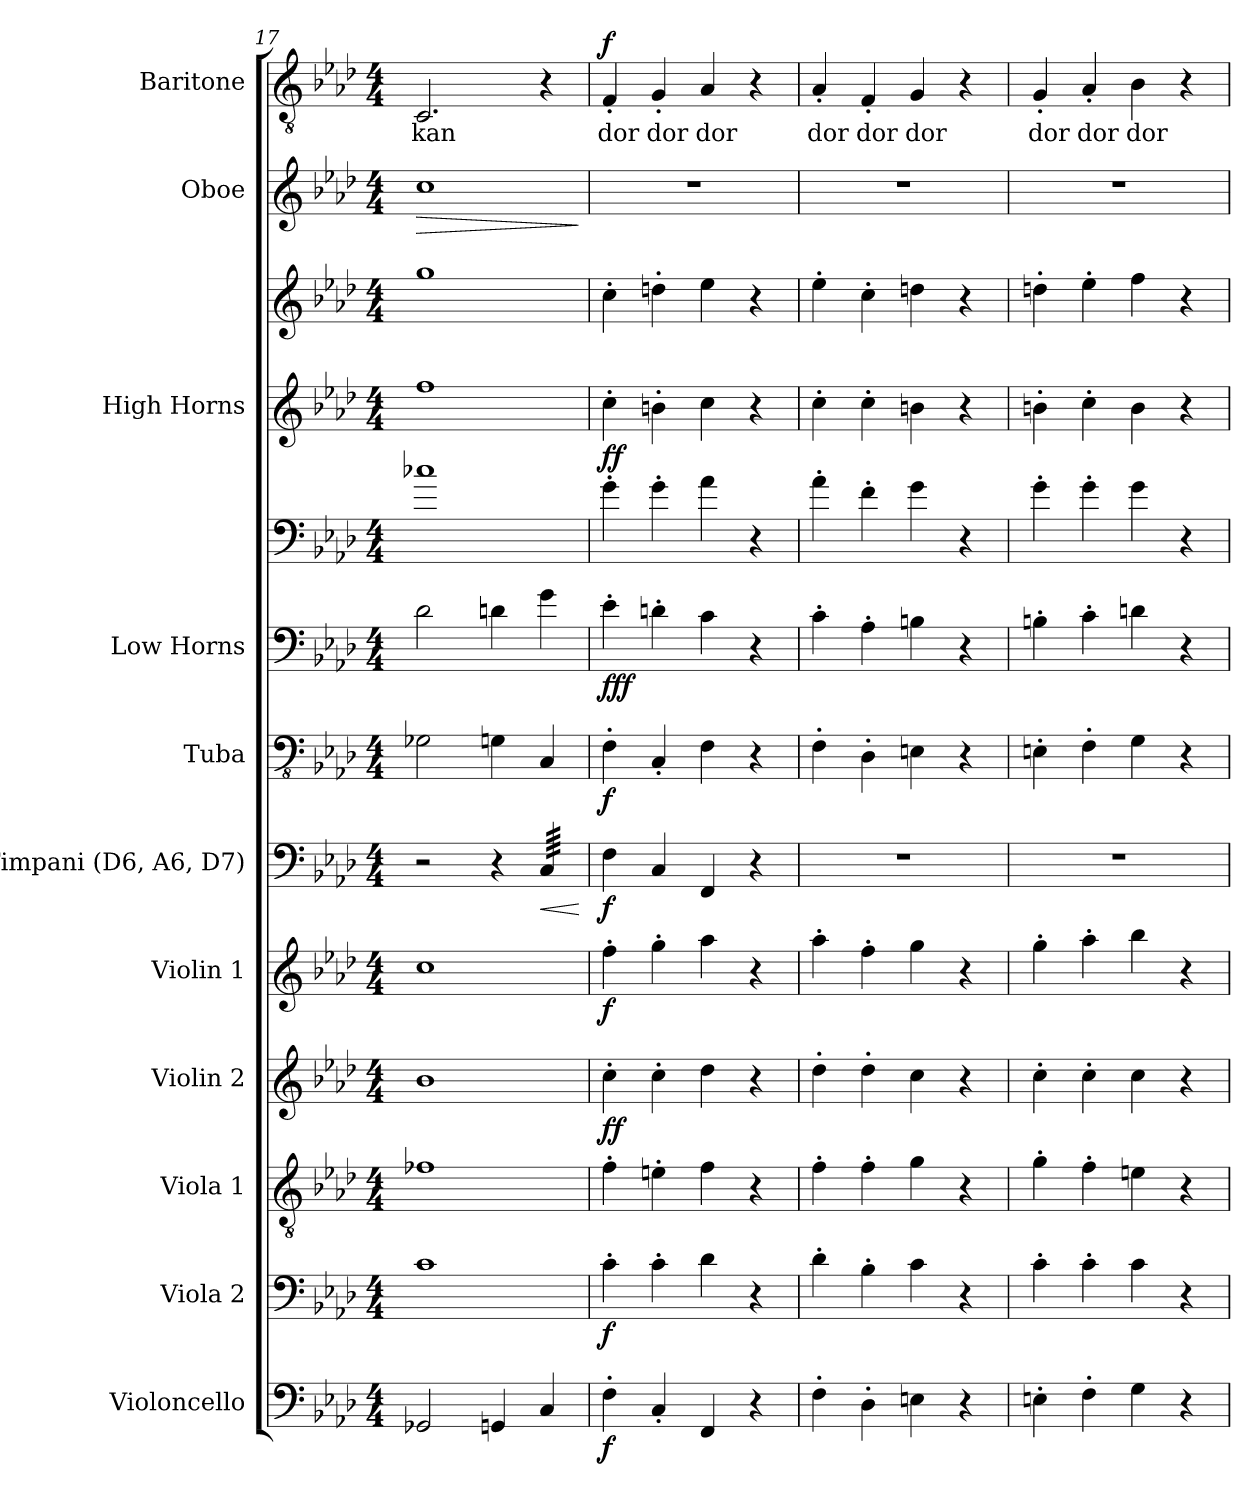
**kern	**dynam	**kern	**dynam	**kern	**kern	**dynam	**kern	**dynam	**kern	**dynam	**kern	**dynam	**kern	**kern	**dynam	**kern	**kern	**dynam	**kern	**dynam	**kern	**text	**dynam
*part11	*part11	*part10	*part10	*part9	*part8	*part8	*part7	*part7	*part6	*part6	*part5	*part5	*part4	*part4	*part4	*part3	*part3	*part3	*part2	*part2	*part1	*part1	*part1
*staff13	*staff13	*staff12	*staff12	*staff11	*staff10	*staff10	*staff9	*staff9	*staff8	*staff8	*staff7	*staff7	*staff6	*staff5	*staff5/6	*staff4	*staff3	*staff3/4	*staff2	*staff2	*staff1	*staff1	*staff1
*I"Violoncello	*	*I"Viola 2	*	*I"Viola 1	*I"Violin 2	*	*I"Violin 1	*	*I"Timpani (D6, A6, D7)	*	*I"Tuba	*	*I"Low Horns	*	*	*I"High Horns	*	*	*I"Oboe	*	*I"Baritone	*	*
*I'Vlc.	*	*I'Vla. 2	*	*I'Vla. 1	*I'Vln. 2	*	*I'Vln. 1	*	*I'Timp.	*	*I'Tu.	*	*	*	*	*	*	*	*I'Ob.	*	*I'Bar.	*	*
!!LO:PB:g=z
*clefF4	*	*clefF4	*	*clefGv2	*clefG2	*	*clefG2	*	*clefF4	*	*clefFv4	*	*clefF4	*clefF4	*	*clefG2	*clefG2	*	*clefG2	*	*clefGv2	*	*
*	*	*	*	*	*	*	*	*	*	*	*	*	*ITrd4c7	*ITrd4c7	*	*ITrd4c7	*ITrd4c7	*	*	*	*	*	*
*k[b-e-a-d-]	*	*k[b-e-a-d-]	*	*k[b-e-a-d-]	*k[b-e-a-d-]	*	*k[b-e-a-d-]	*	*k[b-e-a-d-]	*	*k[b-e-a-d-]	*	*k[b-e-a-d-g-]	*k[b-e-a-d-g-]	*	*k[b-e-a-d-g-]	*k[b-e-a-d-g-]	*	*k[b-e-a-d-]	*	*k[b-e-a-d-]	*	*
*M4/4	*	*M4/4	*	*M4/4	*M4/4	*	*M4/4	*	*M4/4	*	*M4/4	*	*M4/4	*M4/4	*	*M4/4	*M4/4	*	*M4/4	*	*M4/4	*	*
=17	=17	=17	=17	=17	=17	=17	=17	=17	=17	=17	=17	=17	=17	=17	=17	=17	=17	=17	=17	=17	=17	=17	=17
!	!	!	!	!	!	!	!	!	!	!	!	!	!	!	!	!	!	!	!	!LO:HP:b	!	!	!
2GG-X/	.	1c	.	1f-X	1b-	.	1cc	.	2r	.	2GG-X\	.	2G-\	1f-X	.	1b-	1cc	.	1cc	>	2.C/	-kan	.
4GGn/	.	.	.	.	.	.	.	.	4r	.	4GGn\	.	4Gn\	.	.	.	.	.	.	.	.	.	.
!	!	!	!	!	!	!	!	!	!	!LO:HP:b	!	!	!	!	!	!	!	!	!	!	!	!	!
*	*	*	*	*	*	*	*	*	*tremolo	*	*	*	*	*	*	*	*	*	*	*	*	*	*
4C/	.	.	.	.	.	.	.	.	64C/LLLL	<	4CC/	.	4c\	.	.	.	.	.	.	.	4r	.	.
.	.	.	.	.	.	.	.	.	64C/	.	.	.	.	.	.	.	.	.	.	.	.	.	.
.	.	.	.	.	.	.	.	.	64C/	.	.	.	.	.	.	.	.	.	.	.	.	.	.
.	.	.	.	.	.	.	.	.	64C/	.	.	.	.	.	.	.	.	.	.	.	.	.	.
.	.	.	.	.	.	.	.	.	64C/	.	.	.	.	.	.	.	.	.	.	.	.	.	.
.	.	.	.	.	.	.	.	.	64C/	.	.	.	.	.	.	.	.	.	.	.	.	.	.
.	.	.	.	.	.	.	.	.	64C/	.	.	.	.	.	.	.	.	.	.	.	.	.	.
.	.	.	.	.	.	.	.	.	64C/	.	.	.	.	.	.	.	.	.	.	.	.	.	.
.	.	.	.	.	.	.	.	.	64C/	.	.	.	.	.	.	.	.	.	.	.	.	.	.
.	.	.	.	.	.	.	.	.	64C/	.	.	.	.	.	.	.	.	.	.	.	.	.	.
.	.	.	.	.	.	.	.	.	64C/	.	.	.	.	.	.	.	.	.	.	.	.	.	.
.	.	.	.	.	.	.	.	.	64C/	.	.	.	.	.	.	.	.	.	.	.	.	.	.
.	.	.	.	.	.	.	.	.	64C/	.	.	.	.	.	.	.	.	.	.	.	.	.	.
.	.	.	.	.	.	.	.	.	64C/	.	.	.	.	.	.	.	.	.	.	.	.	.	.
.	.	.	.	.	.	.	.	.	64C/	.	.	.	.	.	.	.	.	.	.	.	.	.	.
.	.	.	.	.	.	.	.	.	64C/JJJJ	.	.	.	.	.	.	.	.	.	.	.	.	.	.
*	*	*	*	*	*	*	*	*	*Xtremolo	*	*	*	*	*	*	*	*	*	*	*	*	*	*
.	.	.	.	.	.	.	.	.	.	[	.	.	.	.	.	.	.	.	.	]	.	.	.
=18	=18	=18	=18	=18	=18	=18	=18	=18	=18	=18	=18	=18	=18	=18	=18	=18	=18	=18	=18	=18	=18	=18	=18
!	!LO:DY:b	!	!LO:DY:b	!	!	!LO:DY:b	!	!	!	!	!	!	!	!	!	!	!	!	!	!	!	!	!
!	!	!	!	!	!	!LO:DY:n=1:b	!	!LO:DY:b	!	!LO:DY:b	!	!LO:DY:b	!	!	!LO:DY:b=2	!	!	!	!	!	!	!	!
!	!	!	!	!	!	!	!	!	!	!	!	!	!	!	!LO:DY:n=1:b=2	!	!	!	!	!	!	!	!
!	!	!	!	!	!	!	!	!	!	!	!	!	!	!	!LO:DY:n=2:b	!	!	!LO:DY:b=2	!	!	!	!	!
!	!	!	!	!	!	!	!	!	!	!	!	!	!	!	!	!	!	!LO:DY:n=1:b	!	!	!	!	!LO:DY:b
4F'\	f	4c'\	f	4f'\	4cc'\	f f	4ff'\	f	4F\	f	4FF'\	f	4A-'\	4c'\	f f f	4f'\	4f'\	f f	1r	.	4F'/	dor	f
4C'/	.	4c'\	.	4en'\	4cc'\	.	4gg'\	.	4C/	.	4CC'/	.	4Gn'\	4c'\	.	4en'\	4gn'\	.	.	.	4G'/	dor	.
4FF/	.	4d-\	.	4f\	4dd-\	.	4aa-\	.	4FF/	.	4FF\	.	4F\	4d-\	.	4f\	4a-\	.	.	.	4A-/	dor	.
4r	.	4r	.	4r	4r	.	4r	.	4r	.	4r	.	4r	4r	.	4r	4r	.	.	.	4r	.	.
=19	=19	=19	=19	=19	=19	=19	=19	=19	=19	=19	=19	=19	=19	=19	=19	=19	=19	=19	=19	=19	=19	=19	=19
4F'\	.	4d-'\	.	4f'\	4dd-'\	.	4aa-'\	.	1r	.	4FF'\	.	4F'\	4d-'\	.	4f'\	4a-'\	.	1r	.	4A-'/	dor	.
4D-'\	.	4B-'\	.	4f'\	4dd-'\	.	4ff'\	.	.	.	4DD-'\	.	4D-'\	4B-'\	.	4f'\	4f'\	.	.	.	4F'/	dor	.
4En\	.	4c\	.	4g\	4cc\	.	4gg\	.	.	.	4EEn\	.	4En\	4c\	.	4en\	4gn\	.	.	.	4G/	dor	.
4r	.	4r	.	4r	4r	.	4r	.	.	.	4r	.	4r	4r	.	4r	4r	.	.	.	4r	.	.
=20	=20	=20	=20	=20	=20	=20	=20	=20	=20	=20	=20	=20	=20	=20	=20	=20	=20	=20	=20	=20	=20	=20	=20
4En'\	.	4c'\	.	4g'\	4cc'\	.	4gg'\	.	1r	.	4EEn'\	.	4En'\	4c'\	.	4en'\	4gn'\	.	1r	.	4G'/	dor	.
4F'\	.	4c'\	.	4f'\	4cc'\	.	4aa-'\	.	.	.	4FF'\	.	4F'\	4c'\	.	4f'\	4a-'\	.	.	.	4A-'/	dor	.
4G\	.	4c\	.	4en\	4cc\	.	4bb-\	.	.	.	4GG\	.	4Gn\	4c\	.	4e\	4b-\	.	.	.	4B-\	dor	.
4r	.	4r	.	4r	4r	.	4r	.	.	.	4r	.	4r	4r	.	4r	4r	.	.	.	4r	.	.
=	=	=	=	=	=	=	=	=	=	=	=	=	=	=	=	=	=	=	=	=	=	=	=
*-	*-	*-	*-	*-	*-	*-	*-	*-	*-	*-	*-	*-	*-	*-	*-	*-	*-	*-	*-	*-	*-	*-	*-
